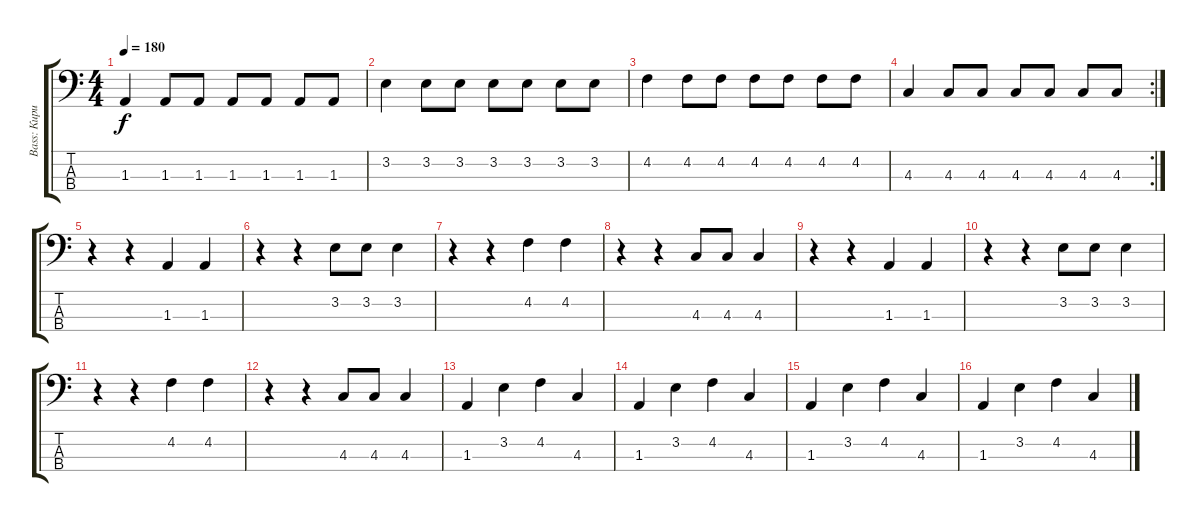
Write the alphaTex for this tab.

\track ("Bass: Кирилл" "Bass: Кири") {instrument electricbasspick}
\staff {score tabs}
\tuning (Gb2 Db2 Ab1 Eb1) {hide}
\ts (4 4)
\tempo 180
\clef f4
\ks c
1.3.4{dy f} 1.3.8 1.3.8 1.3.8 1.3.8 1.3.8 1.3.8 |
3.2.4 3.2.8 3.2.8 3.2.8 3.2.8 3.2.8 3.2.8 |
4.2.4 4.2.8 4.2.8 4.2.8 4.2.8 4.2.8 4.2.8 |
\rc 2
4.3.4 4.3.8 4.3.8 4.3.8 4.3.8 4.3.8 4.3.8 |
r.4 r.4 1.3.4 1.3.4 |
r.4 r.4 3.2.8 3.2.8 3.2.4 |
r.4 r.4 4.2.4 4.2.4 |
r.4 r.4 4.3.8 4.3.8 4.3.4 |
r.4 r.4 1.3.4 1.3.4 |
r.4 r.4 3.2.8 3.2.8 3.2.4 |
r.4 r.4 4.2.4 4.2.4 |
r.4 r.4 4.3.8 4.3.8 4.3.4 |
1.3.4 3.2.4 4.2.4 4.3.4 |
1.3.4 3.2.4 4.2.4 4.3.4 |
1.3.4 3.2.4 4.2.4 4.3.4 |
1.3.4 3.2.4 4.2.4 4.3.4
